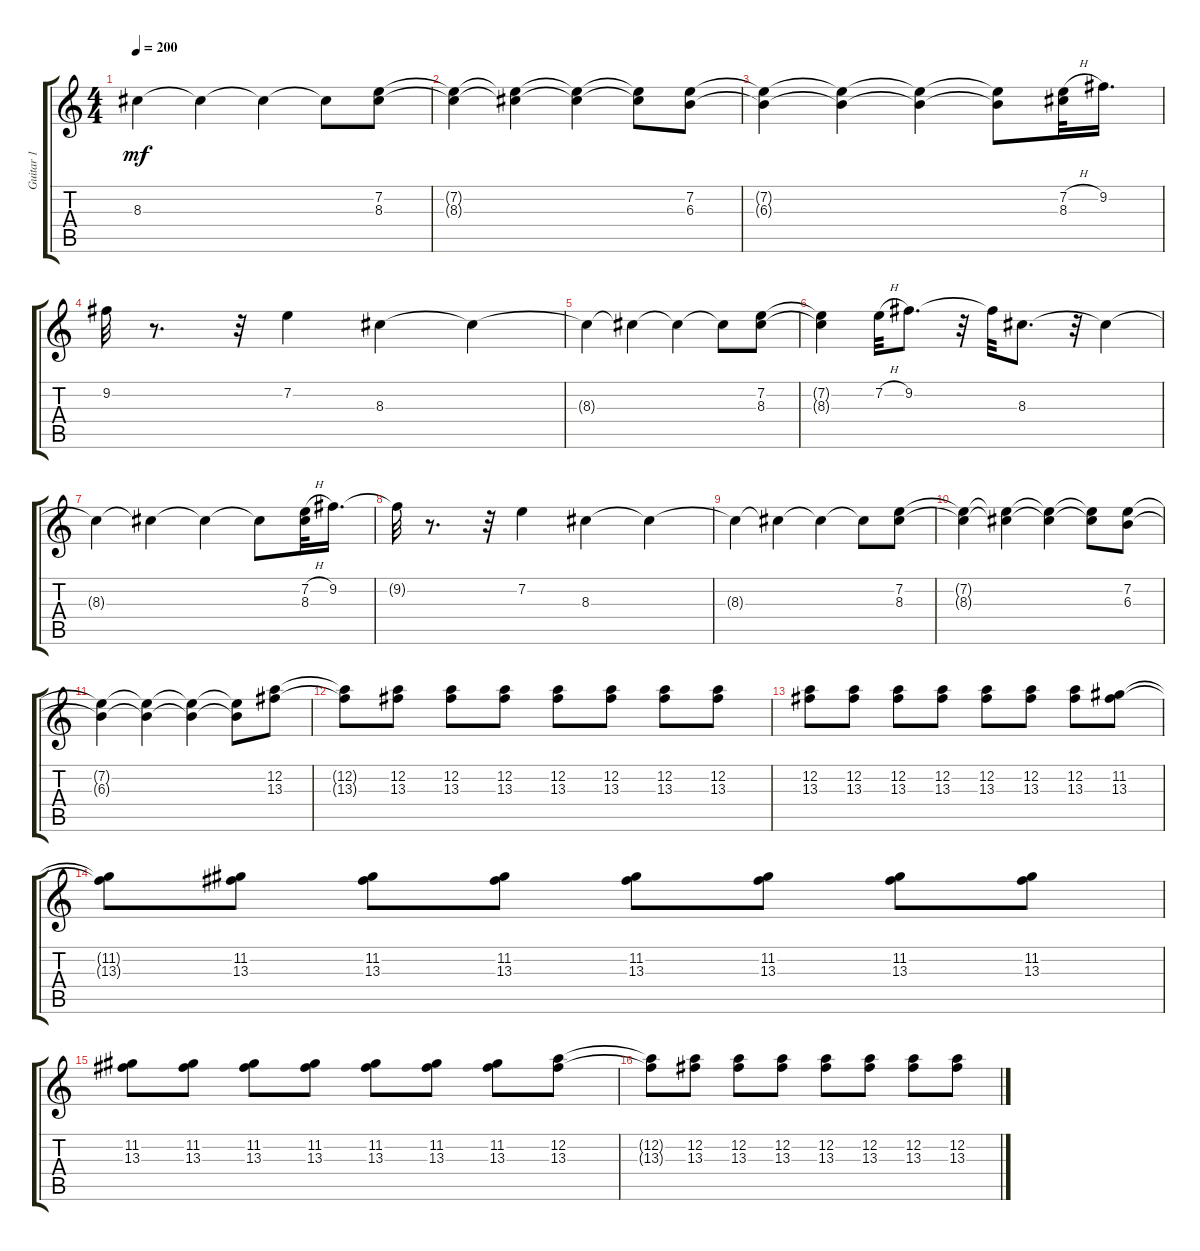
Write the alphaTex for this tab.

\track ("Guitar 1" "Guitar 1") {instrument overdrivenguitar}
\staff {score tabs}
\tuning (D4 A3 F3 C3 G2 D2) {hide}
\ts (4 4)
\tempo 200
\clef g2
\ks c
8.3{t}.4{dy mf} 8.3{t}.4 8.3{t}.4 8.3{t}.8 (7.2 8.3).8 |
(7.2{t} 8.3{t}).4 (7.2{t} 8.3{t}).4 (7.2{t} 8.3{t}).4 (7.2{t} 8.3{t}).8 (7.2 6.3).8 |
(7.2{t} 6.3{t}).4 (7.2{t} 6.3{t}).4 (7.2{t} 6.3{t}).4 (7.2{t} 6.3{t}).8 (7.2{h} 8.3).32 9.2.16{d} |
9.2.32 r.8{d} r.32 7.2.4 8.3.4 8.3{t}.4 |
8.3{t}.4 8.3{t}.4 8.3{t}.4 8.3{t}.8 (7.2 8.3).8 |
(7.2{t} 8.3{t}).4 7.2{h}.32 9.2.8{d} r.32 9.2{t}.32 8.3.8{d} r.32 8.3{t}.4 |
8.3{t}.4 8.3{t}.4 8.3{t}.4 8.3{t}.8 (7.2{h} 8.3).32 9.2.16{d} |
9.2{t}.32 r.8{d} r.32 7.2.4 8.3.4 8.3{t}.4 |
8.3{t}.4 8.3{t}.4 8.3{t}.4 8.3{t}.8 (7.2 8.3).8 |
(7.2{t} 8.3{t}).4 (7.2{t} 8.3{t}).4 (7.2{t} 8.3{t}).4 (7.2{t} 8.3{t}).8 (7.2 6.3).8 |
(7.2{t} 6.3{t}).4 (7.2{t} 6.3{t}).4 (7.2{t} 6.3{t}).4 (7.2{t} 6.3{t}).8 (12.2 13.3).8 |
(12.2{t} 13.3{t}).8 (12.2 13.3).8 (12.2 13.3).8 (12.2 13.3).8 (12.2 13.3).8 (12.2 13.3).8 (12.2 13.3).8 (12.2 13.3).8 |
(12.2 13.3).8 (12.2 13.3).8 (12.2 13.3).8 (12.2 13.3).8 (12.2 13.3).8 (12.2 13.3).8 (12.2 13.3).8 (11.2 13.3).8 |
(11.2{t} 13.3{t}).8 (11.2 13.3).8 (11.2 13.3).8 (11.2 13.3).8 (11.2 13.3).8 (11.2 13.3).8 (11.2 13.3).8 (11.2 13.3).8 |
(11.2 13.3).8 (11.2 13.3).8 (11.2 13.3).8 (11.2 13.3).8 (11.2 13.3).8 (11.2 13.3).8 (11.2 13.3).8 (12.2 13.3).8 |
(12.2{t} 13.3{t}).8 (12.2 13.3).8 (12.2 13.3).8 (12.2 13.3).8 (12.2 13.3).8 (12.2 13.3).8 (12.2 13.3).8 (12.2 13.3).8
